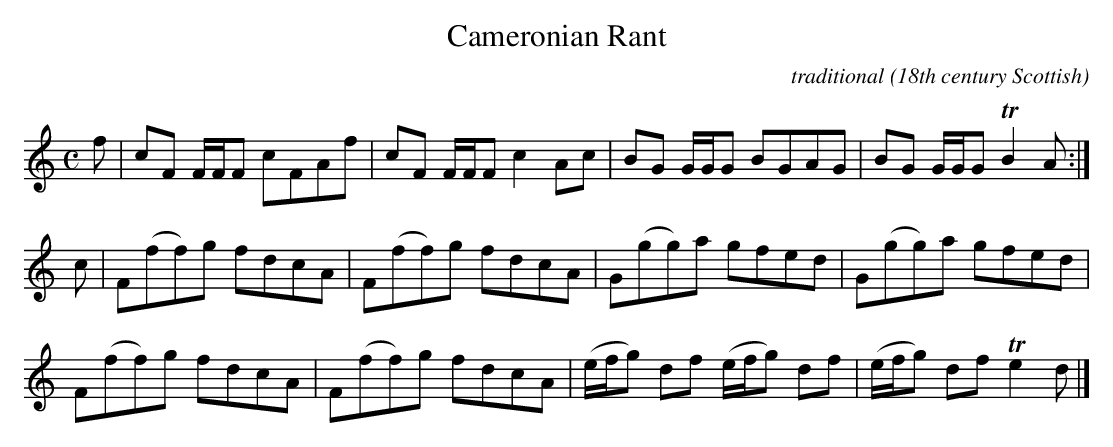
X:1
T:Cameronian Rant
C:traditional
O:18th century Scottish
Q:300
L:1/8
M:C
K:FLyd
f|cF F/F/F cFAf|cF F/F/F c2 Ac|BG G/G/G BGAG|BG G/G/G TB2 A:|
c|F(ff)g fdcA|F(ff)g fdcA|G(gg)a gfed|G(gg)a gfed|
F(ff)g fdcA|F(ff)g fdcA|(e/f/g) df (e/f/g) df|(e/f/g) df Te2 d|]
